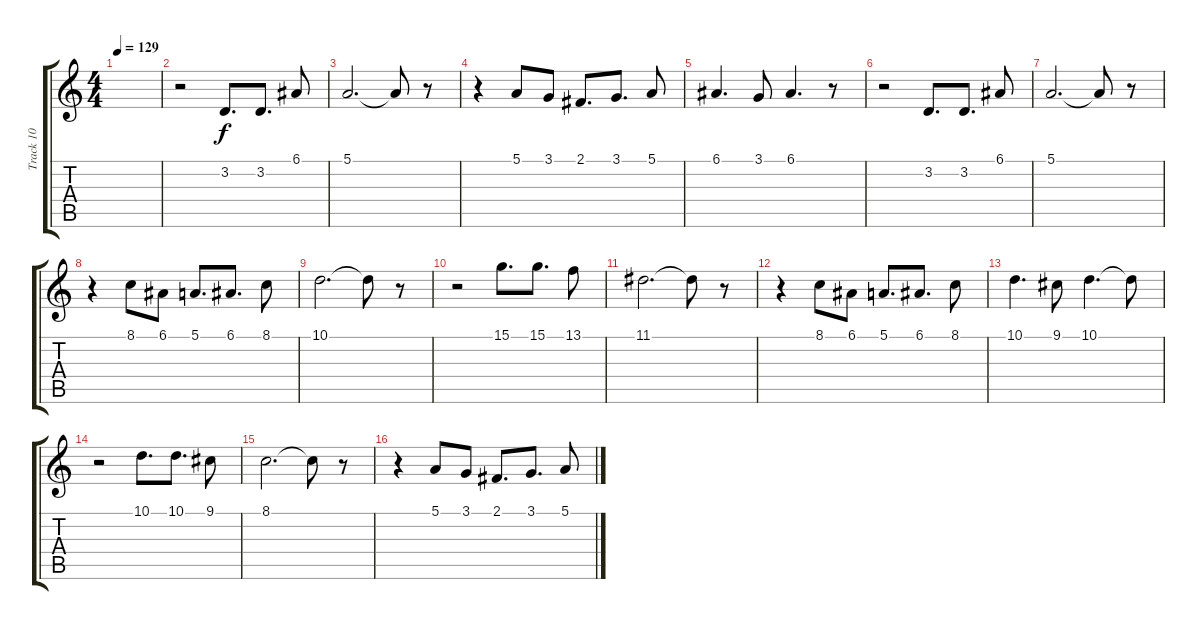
\track ("Track 10" "Track 10") {instrument violin}
\staff {score tabs}
\tuning (E4 B3 G3 D3 A2 E2) {hide}
\ts (4 4)
\tempo 129
\clef g2
\ks c
|
r.2 3.2.8{d} 3.2.8{d} 6.1.8 |
5.1.2{d} 5.1{t}.8 r.8 |
r.4 5.1.8 3.1.8 2.1.8{d} 3.1.8{d} 5.1.8 |
6.1.4{d} 3.1.8 6.1.4{d} r.8 |
r.2 3.2.8{d} 3.2.8{d} 6.1.8 |
5.1.2{d} 5.1{t}.8 r.8 |
r.4 8.1.8 6.1.8 5.1.8{d} 6.1.8{d} 8.1.8 |
10.1.2{d} 10.1{t}.8 r.8 |
r.2 15.1.8{d} 15.1.8{d} 13.1.8 |
11.1.2{d} 11.1{t}.8 r.8 |
r.4 8.1.8 6.1.8 5.1.8{d} 6.1.8{d} 8.1.8 |
10.1.4{d} 9.1.8 10.1.4{d} 10.1{t}.8 |
r.2 10.1.8{d} 10.1.8{d} 9.1.8 |
8.1.2{d} 8.1{t}.8 r.8 |
r.4 5.1.8 3.1.8 2.1.8{d} 3.1.8{d} 5.1.8
